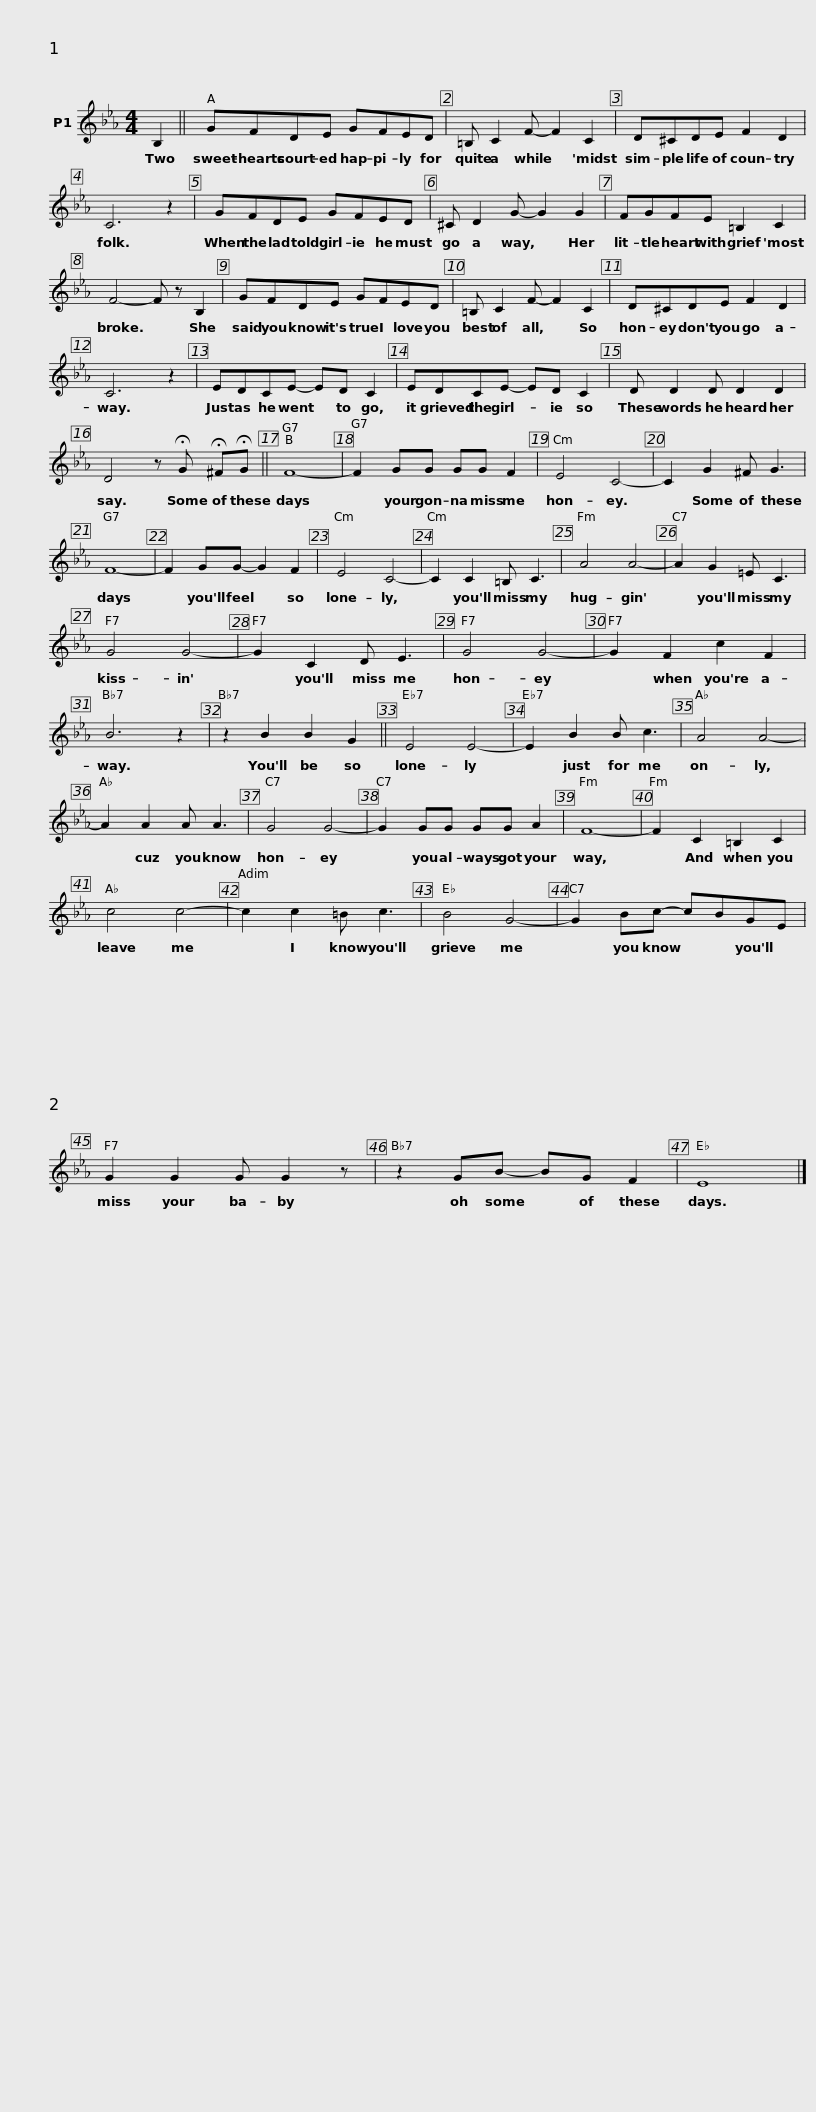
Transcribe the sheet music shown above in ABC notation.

X:1
L:1/8
M:4/4
I:linebreak $
K:Eb
V:1 treble
V:1
 B,2 || GFDE GFED | =B, C2 F- F2 C2 |$ D^CDE F2 D2 | C6 z2 |$ %5
 GFDE GFED | ^C D2 G- G2 G2 | FGFE =B,2 C2 |$ F4- F z B,2 |$ GFDE GFED | %10
 =B, C2 F- F2 C2 | D^CDE F2 D2 | C6 z2 |$ EDCE- ED C2 | EDCE- ED C2 | %15
 D D2 D D2 D2 |$ D4 z !fermata!G !fermata!^F!fermata!G || F8- | F2 GG GG F2 | E4 C4- | %20
 C2 G2 ^F G3 |$ F8- | F2 GG- G2 F2 | E4 C4- | C2 C2 =B, C3 | %25
 A4 A4- |$ A2 G2 =E C3 | G4 G4- | G2 C2 D E3 | G4 G4- |$ %30
 G2 F2 c2 F2 | B6 z2 | z2 B2 B2 G2 || E4 E4- |$ E2 B2 B c3 | %35
 A4 A4- | A2 A2 A A3 | G4 G4- |$ G2 GG GG A2 | F8- | %40
 F2 C2 =B,2 C2 | c4 c4- |$ c2 c2 =B c3 | B4 G4- | G2 Bc- cBGE | %45
 G2 G2 G G2 z |$ z2 GB- BG F2 | E8 |] %48
